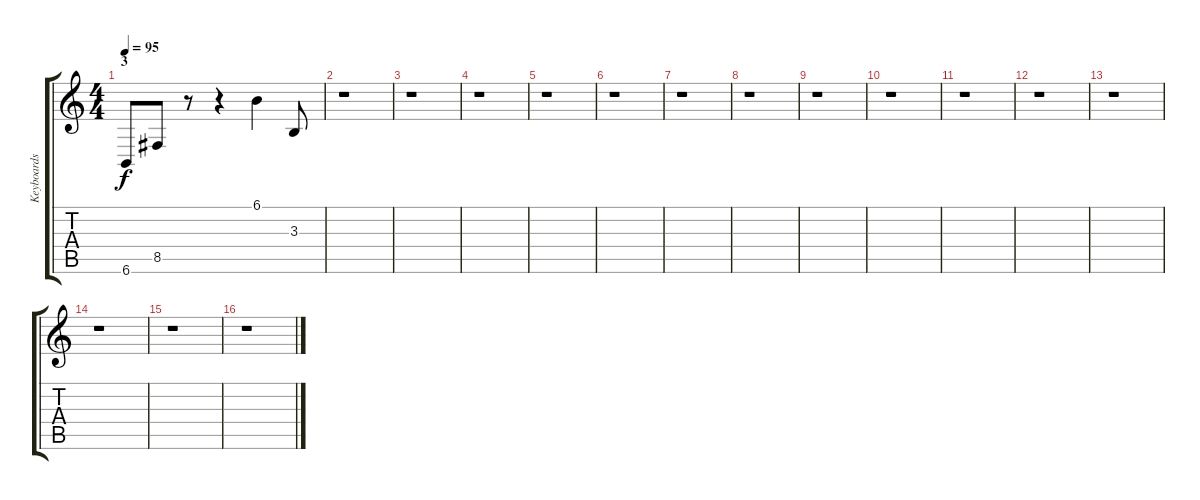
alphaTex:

\track ("Keyboards" "Keyboards") {instrument electricgrandpiano}
\staff {score tabs}
\tuning (F4 C4 Ab3 Eb3 Bb2 F2) {hide}
\ts (4 4)
\section ("" "3")
\tempo 95
\clef g2
\ks c
6.6.8{dy f volume 10} 8.5.8 r.8 r.4 6.1.4 3.3.8 |
r.1 |
r.1 |
r.1 |
r.1 |
r.1 |
r.1 |
r.1 |
r.1 |
r.1 |
r.1 |
r.1 |
r.1 |
r.1 |
r.1 |
r.1
